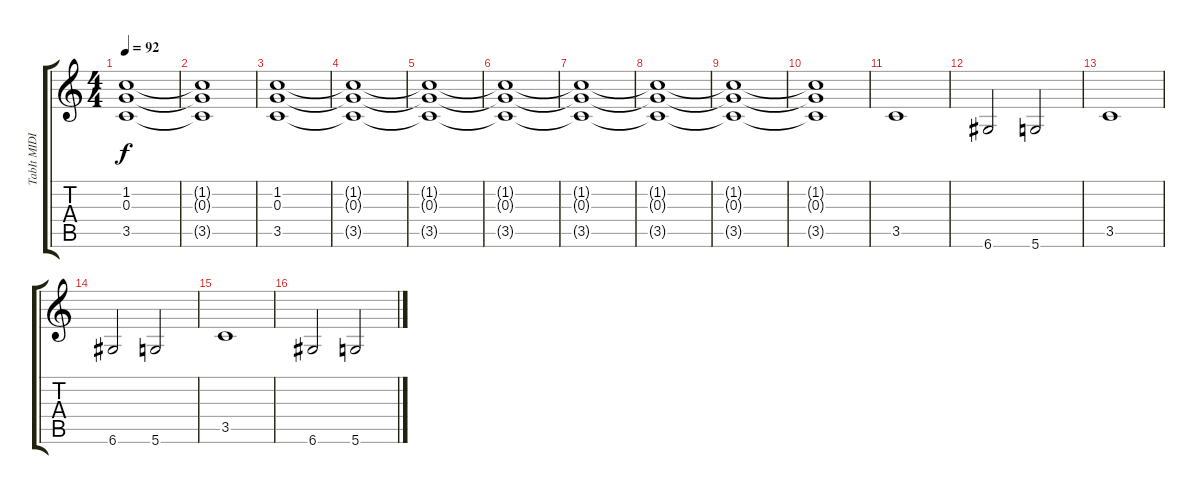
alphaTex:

\track ("TabIt MIDI - Track 2" "TabIt MIDI") {instrument distortionguitar}
\staff {score tabs}
\tuning (E4 B3 G3 D3 A2 D2) {hide}
\ts (4 4)
\tempo 92
\clef g2
\ks c
(1.2 0.3 3.5).1{dy f} |
(1.2{t} 0.3{t} 3.5{t}).1 |
(1.2 0.3 3.5).1 |
(1.2{t} 0.3{t} 3.5{t}).1 |
(1.2{t} 0.3{t} 3.5{t}).1 |
(1.2{t} 0.3{t} 3.5{t}).1 |
(1.2{t} 0.3{t} 3.5{t}).1 |
(1.2{t} 0.3{t} 3.5{t}).1 |
(1.2{t} 0.3{t} 3.5{t}).1 |
(1.2{t} 0.3{t} 3.5{t}).1 |
3.5.1{instrument electricgrandpiano} |
6.6.2 5.6.2 |
3.5.1{instrument electricgrandpiano} |
6.6.2 5.6.2 |
3.5.1{instrument electricgrandpiano} |
6.6.2 5.6.2
